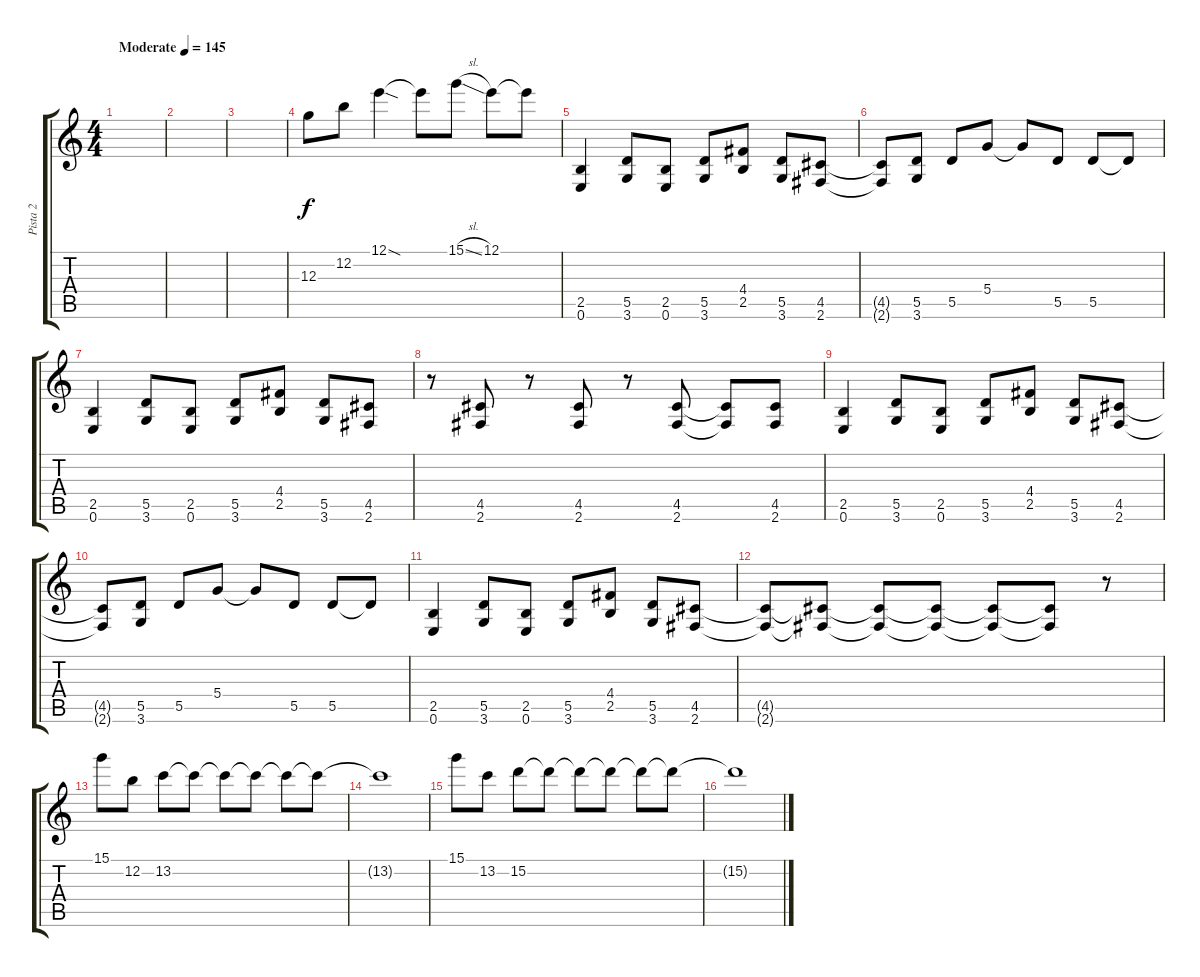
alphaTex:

\track ("Pista 2" "Pista 2") {instrument distortionguitar}
\staff {score tabs}
\tuning (E4 B3 G3 D3 A2 E2) {hide}
\ts (4 4)
\tempo (145 "Moderate")
\clef g2
\ks c
|
|
|
12.3.8 12.2.8 12.1{sod}.4 12.1{t}.8 15.1{sl}.8 12.1.8 12.1{t}.8 |
(2.5 0.6).4 (5.5 3.6).8 (2.5 0.6).8 (5.5 3.6).8 (4.4 2.5).8 (5.5 3.6).8 (4.5 2.6).8 |
(4.5{t} 2.6{t}).8 (5.5 3.6).8 5.5.8 5.4.8 5.4{t}.8 5.5.8 5.5.8 5.5{t}.8 |
(2.5 0.6).4 (5.5 3.6).8 (2.5 0.6).8 (5.5 3.6).8 (4.4 2.5).8 (5.5 3.6).8 (4.5 2.6).8 |
r.8 (4.5 2.6).8 r.8 (4.5 2.6).8 r.8 (4.5 2.6).8 (4.5{t} 2.6{t}).8 (4.5 2.6).8 |
(2.5 0.6).4 (5.5 3.6).8 (2.5 0.6).8 (5.5 3.6).8 (4.4 2.5).8 (5.5 3.6).8 (4.5 2.6).8 |
(4.5{t} 2.6{t}).8 (5.5 3.6).8 5.5.8 5.4.8 5.4{t}.8 5.5.8 5.5.8 5.5{t}.8 |
(2.5 0.6).4 (5.5 3.6).8 (2.5 0.6).8 (5.5 3.6).8 (4.4 2.5).8 (5.5 3.6).8 (4.5 2.6).8 |
(4.5{t} 2.6{t}).8 (4.5{t} 2.6{t}).8 (4.5{t} 2.6{t}).8 (4.5{t} 2.6{t}).8 (4.5{t} 2.6{t}).8 (4.5{t} 2.6{t}).8 r.8 |
15.1.8 12.2.8 13.2.8 13.2{t}.8 13.2{t}.8 13.2{t}.8 13.2{t}.8 13.2{t}.8 |
13.2{t}.1 |
15.1.8 13.2.8 15.2.8 15.2{t}.8 15.2{t}.8 15.2{t}.8 15.2{t}.8 15.2{t}.8 |
15.2{t}.1
